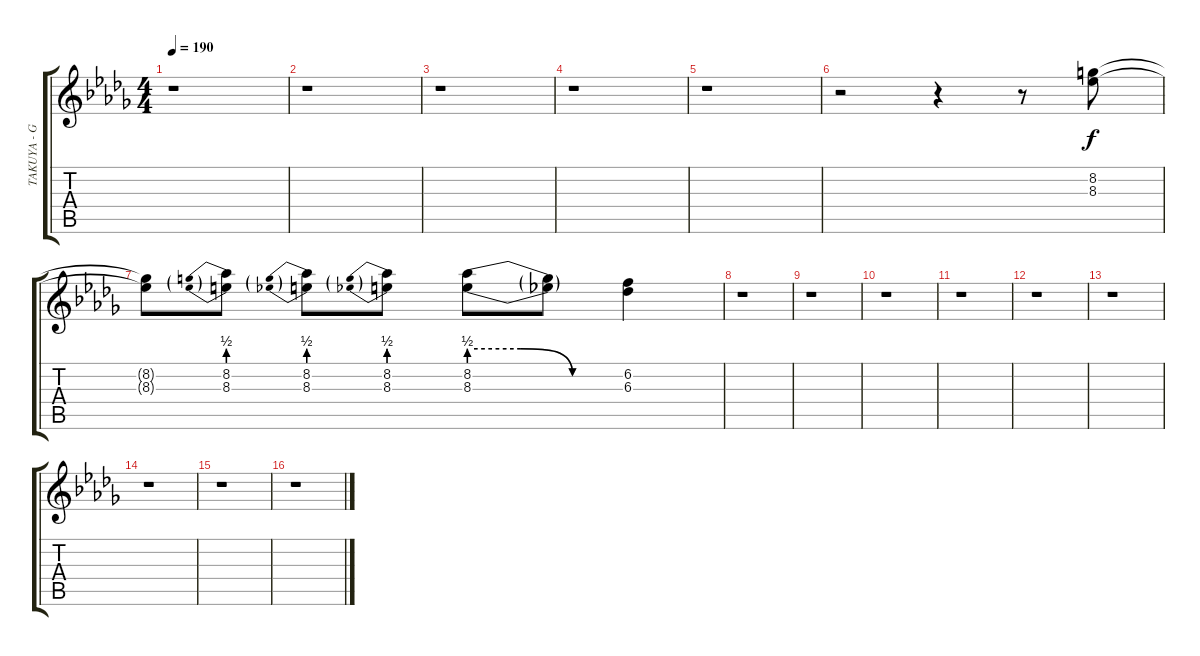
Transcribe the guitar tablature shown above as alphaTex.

\track ("TAKUYA - Guitar 2" "TAKUYA - G") {instrument overdrivenguitar}
\staff {score tabs}
\tuning (E4 B3 G3 D3 A2 E2) {hide}
\ts (4 4)
\tempo 190
\clef g2
\ks db
r.1{dy f} |
r.1 |
r.1 |
r.1 |
r.1 |
r.2 r.4 r.8 (8.2 8.3).8 |
(8.2{t} 8.3{t}).8 (8.2{be (prebend 0 2 60 2)} 8.3{be (prebend 0 2 60 2)}).8 (8.2{be (prebend 0 2 60 2)} 8.3{be (prebend 0 2 60 2)}).8 (8.2{be (prebend 0 2 60 2)} 8.3{be (prebend 0 2 60 2)}).8 (8.2{be (custom 0 2 20 2 40 0 60 0)} 8.3{be (custom 0 2 20 2 40 0 60 0)}).8 (8.2{t} 8.3{t}).8 (6.2 6.3).4 |
r.1 |
r.1 |
r.1 |
r.1 |
r.1 |
r.1 |
r.1 |
r.1 |
r.1
